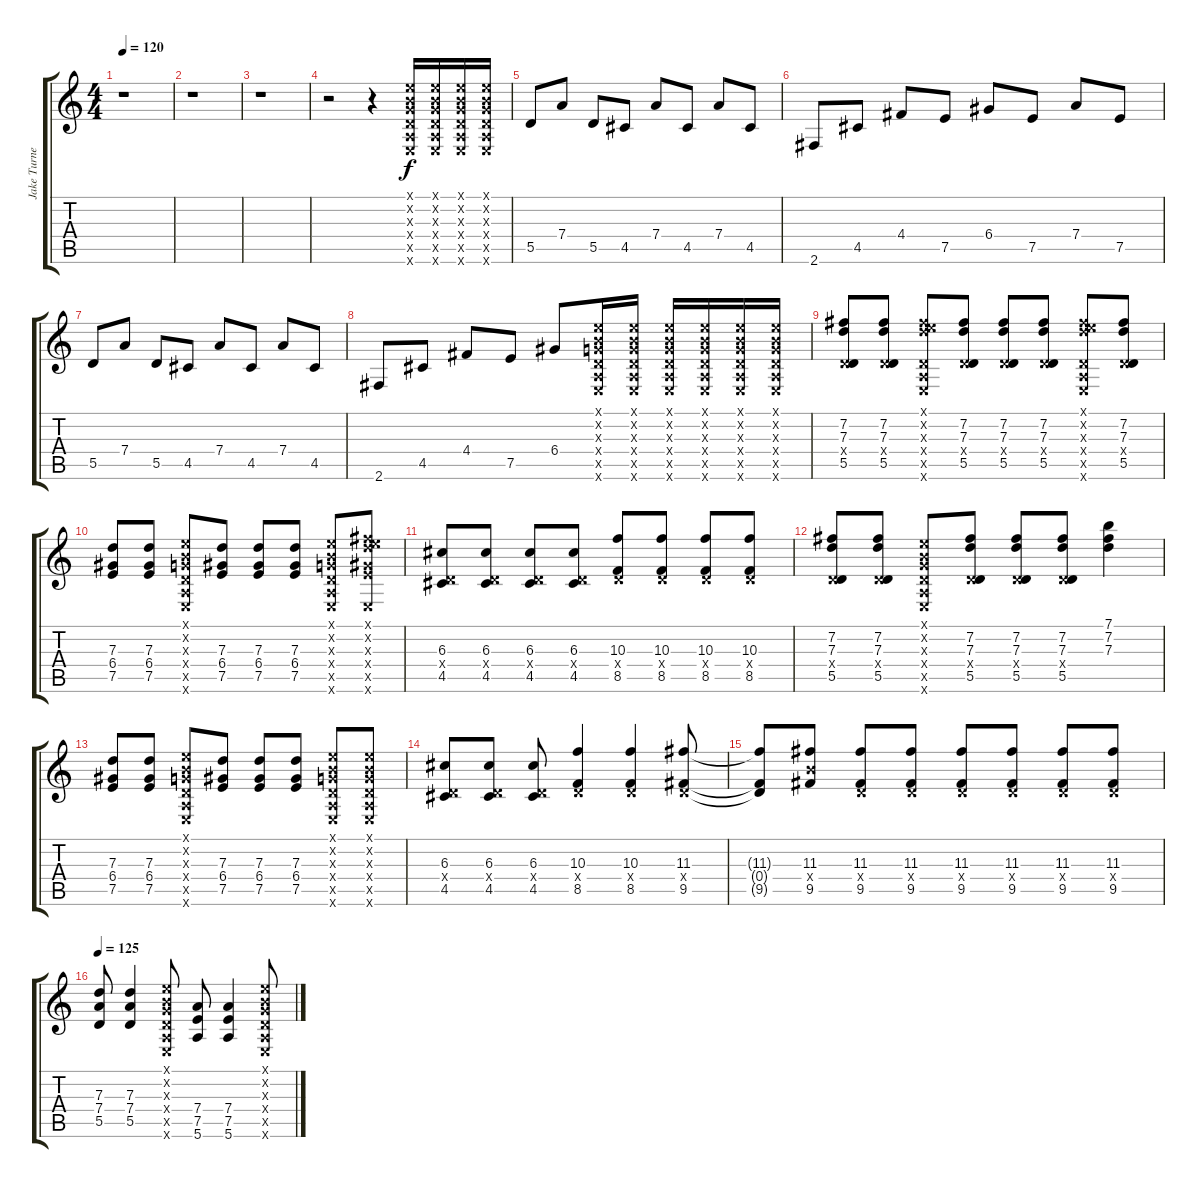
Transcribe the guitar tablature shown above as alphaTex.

\track ("Jake Turner" "Jake Turne") {instrument acousticguitarsteel}
\staff {score tabs}
\tuning (E4 B3 G3 D3 A2 E2) {hide}
\ts (4 4)
\tempo 120
\clef g2
\ks c
r.1{dy f} |
r.1 |
r.1 |
r.2 r.4 (0.1{x} 0.2{x} 0.3{x} 0.4{x} 0.5{x} 0.6{x}).16 (0.1{x} 0.2{x} 0.3{x} 0.4{x} 0.5{x} 0.6{x}).16 (0.1{x} 0.2{x} 0.3{x} 0.4{x} 0.5{x} 0.6{x}).16 (0.1{x} 0.2{x} 0.3{x} 0.4{x} 0.5{x} 0.6{x}).16 |
5.5.8 7.4.8 5.5.8 4.5.8 7.4.8 4.5.8 7.4.8 4.5.8 |
2.6.8 4.5.8 4.4.8 7.5.8 6.4.8 7.5.8 7.4.8 7.5.8 |
5.5.8 7.4.8 5.5.8 4.5.8 7.4.8 4.5.8 7.4.8 4.5.8 |
2.6.8 4.5.8 4.4.8 7.5.8 6.4.8 (0.1{x} 0.2{x} 0.3{x} 0.4{x} 0.5{x} 0.6{x}).16 (0.1{x} 0.2{x} 0.3{x} 0.4{x} 0.5{x} 0.6{x}).16 (0.1{x} 0.2{x} 0.3{x} 0.4{x} 0.5{x} 0.6{x}).16 (0.1{x} 0.2{x} 0.3{x} 0.4{x} 0.5{x} 0.6{x}).16 (0.1{x} 0.2{x} 0.3{x} 0.4{x} 0.5{x} 0.6{x}).16 (0.1{x} 0.2{x} 0.3{x} 0.4{x} 0.5{x} 0.6{x}).16 |
(7.2 7.3 0.4{x} 5.5).8 (7.2 7.3 0.4{x} 5.5).8 (0.1{x} 7.2{x} 7.3{x} 0.4{x} 0.5{x} 0.6{x}).8 (7.2 7.3 0.4{x} 5.5).8 (7.2 7.3 0.4{x} 5.5).8 (7.2 7.3 0.4{x} 5.5).8 (0.1{x} 7.2{x} 7.3{x} 0.4{x} 0.5{x} 0.6{x}).8 (7.2 7.3 0.4{x} 5.5).8 |
(7.3 6.4 7.5).8 (7.3 6.4 7.5).8 (0.1{x} 0.2{x} 0.3{x} 0.4{x} 0.5{x} 0.6{x}).8 (7.3 6.4 7.5).8 (7.3 6.4 7.5).8 (7.3 6.4 7.5).8 (0.1{x} 0.2{x} 0.3{x} 0.4{x} 0.5{x} 0.6{x}).8 (0.1{x} 7.2{x} 7.3{x} 6.4{x} 7.5{x} 0.6{x}).8 |
(6.3 0.4{x} 4.5).8 (6.3 0.4{x} 4.5).8 (6.3 0.4{x} 4.5).8 (6.3 0.4{x} 4.5).8 (10.3 0.4{x} 8.5).8 (10.3 0.4{x} 8.5).8 (10.3 0.4{x} 8.5).8 (10.3 0.4{x} 8.5).8 |
(7.2 7.3 0.4{x} 5.5).8 (7.2 7.3 0.4{x} 5.5).8 (0.1{x} 0.2{x} 0.3{x} 0.4{x} 0.5{x} 0.6{x}).8 (7.2 7.3 0.4{x} 5.5).8 (7.2 7.3 0.4{x} 5.5).8 (7.2 7.3 0.4{x} 5.5).8 (7.1 7.2 7.3).4 |
(7.3 6.4 7.5).8 (7.3 6.4 7.5).8 (0.1{x} 0.2{x} 0.3{x} 0.4{x} 0.5{x} 0.6{x}).8 (7.3 6.4 7.5).8 (7.3 6.4 7.5).8 (7.3 6.4 7.5).8 (0.1{x} 0.2{x} 0.3{x} 0.4{x} 0.5{x} 0.6{x}).8 (0.1{x} 0.2{x} 0.3{x} 0.4{x} 0.5{x} 0.6{x}).8 |
(6.3 0.4{x} 4.5).8 (6.3 0.4{x} 4.5).8 (6.3 0.4{x} 4.5).8 (10.3 0.4{x} 8.5).4 (10.3 0.4{x} 8.5).4 (11.3 0.4{x} 9.5).8 |
(11.3{t} 0.4{t} 9.5{t}).8 (11.3 9.4{x} 9.5).8 (11.3 0.4{x} 9.5).8 (11.3 0.4{x} 9.5).8 (11.3 0.4{x} 9.5).8 (11.3 0.4{x} 9.5).8 (11.3 0.4{x} 9.5).8 (11.3 0.4{x} 9.5).8 |
\tempo 125
(7.3 7.4 5.5).8 (7.3 7.4 5.5).4 (0.1{x} 0.2{x} 0.3{x} 0.4{x} 0.5{x} 0.6{x}).8 (7.4 7.5 5.6).8 (7.4 7.5 5.6).4 (0.1{x} 0.2{x} 0.3{x} 0.4{x} 0.5{x} 0.6{x}).8
